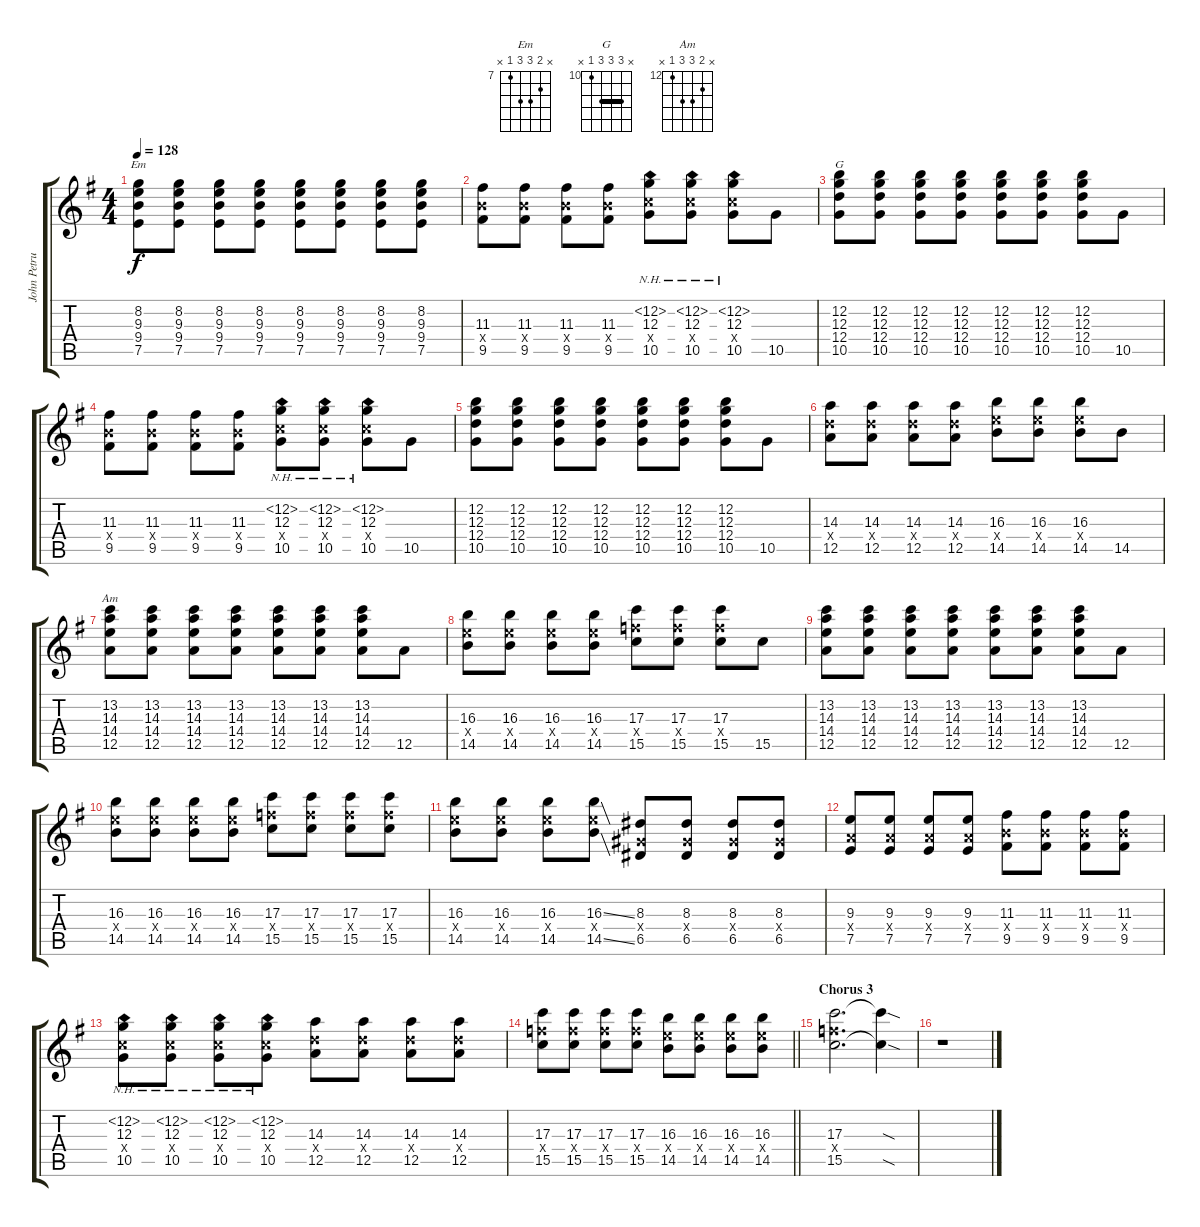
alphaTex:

\track ("John Petrucci (Lead)" "John Petru") {instrument distortionguitar}
\staff {score tabs}
\tuning (E4 B3 G3 D3 A2 E2) {hide}
\chord ("Em" x 8 9 9 7 x) {firstfret 7}
\chord ("G" x 12 12 12 10 x) {firstfret 10 barre 12}
\chord ("Am" x 13 14 14 12 x) {firstfret 12}
\ts (4 4)
\tempo 128
\clef g2
\ks eminor
(8.2 9.3 9.4 7.5).8{ch "Em" dy f} (8.2 9.3 9.4 7.5).8 (8.2 9.3 9.4 7.5).8 (8.2 9.3 9.4 7.5).8 (8.2 9.3 9.4 7.5).8 (8.2 9.3 9.4 7.5).8 (8.2 9.3 9.4 7.5).8 (8.2 9.3 9.4 7.5).8 |
(11.3 9.4{x} 9.5).8 (11.3 9.4{x} 9.5).8 (11.3 9.4{x} 9.5).8 (11.3 9.4{x} 9.5).8 (12.2{nh} 12.3 10.4{x} 10.5).8 (12.2{nh} 12.3 10.4{x} 10.5).8 (12.2{nh} 12.3 10.4{x} 10.5).8 10.5.8 |
(12.2 12.3 12.4 10.5).8{ch "G"} (12.2 12.3 12.4 10.5).8 (12.2 12.3 12.4 10.5).8 (12.2 12.3 12.4 10.5).8 (12.2 12.3 12.4 10.5).8 (12.2 12.3 12.4 10.5).8 (12.2 12.3 12.4 10.5).8 10.5.8 |
(11.3 9.4{x} 9.5).8 (11.3 9.4{x} 9.5).8 (11.3 9.4{x} 9.5).8 (11.3 9.4{x} 9.5).8 (12.2{nh} 12.3 10.4{x} 10.5).8 (12.2{nh} 12.3 10.4{x} 10.5).8 (12.2{nh} 12.3 10.4{x} 10.5).8 10.5.8 |
(12.2 12.3 12.4 10.5).8 (12.2 12.3 12.4 10.5).8 (12.2 12.3 12.4 10.5).8 (12.2 12.3 12.4 10.5).8 (12.2 12.3 12.4 10.5).8 (12.2 12.3 12.4 10.5).8 (12.2 12.3 12.4 10.5).8 10.5.8 |
(14.3 12.4{x} 12.5).8 (14.3 12.4{x} 12.5).8 (14.3 12.4{x} 12.5).8 (14.3 12.4{x} 12.5).8 (16.3 14.4{x} 14.5).8 (16.3 14.4{x} 14.5).8 (16.3 14.4{x} 14.5).8 14.5.8 |
(13.2 14.3 14.4 12.5).8{ch "Am"} (13.2 14.3 14.4 12.5).8 (13.2 14.3 14.4 12.5).8 (13.2 14.3 14.4 12.5).8 (13.2 14.3 14.4 12.5).8 (13.2 14.3 14.4 12.5).8 (13.2 14.3 14.4 12.5).8 12.5.8 |
(16.3 14.4{x} 14.5).8 (16.3 14.4{x} 14.5).8 (16.3 14.4{x} 14.5).8 (16.3 14.4{x} 14.5).8 (17.3 15.4{x} 15.5).8 (17.3 15.4{x} 15.5).8 (17.3 15.4{x} 15.5).8 15.5.8 |
(13.2 14.3 14.4 12.5).8 (13.2 14.3 14.4 12.5).8 (13.2 14.3 14.4 12.5).8 (13.2 14.3 14.4 12.5).8 (13.2 14.3 14.4 12.5).8 (13.2 14.3 14.4 12.5).8 (13.2 14.3 14.4 12.5).8 12.5.8 |
(16.3 14.4{x} 14.5).8 (16.3 14.4{x} 14.5).8 (16.3 14.4{x} 14.5).8 (16.3 14.4{x} 14.5).8 (17.3 15.4{x} 15.5).8 (17.3 15.4{x} 15.5).8 (17.3 15.4{x} 15.5).8 (17.3 15.4{x} 15.5).8 |
(16.3 14.4{x} 14.5).8 (16.3 14.4{x} 14.5).8 (16.3 14.4{x} 14.5).8 (16.3{ss} 14.4{x} 14.5{ss}).8 (8.3 6.4{x} 6.5).8 (8.3 6.4{x} 6.5).8 (8.3 6.4{x} 6.5).8 (8.3 6.4{x} 6.5).8 |
(9.3 7.4{x} 7.5).8 (9.3 7.4{x} 7.5).8 (9.3 7.4{x} 7.5).8 (9.3 7.4{x} 7.5).8 (11.3 9.4{x} 9.5).8 (11.3 9.4{x} 9.5).8 (11.3 9.4{x} 9.5).8 (11.3 9.4{x} 9.5).8 |
(12.2{nh} 12.3 10.4{x} 10.5).8 (12.2{nh} 12.3 10.4{x} 10.5).8 (12.2{nh} 12.3 10.4{x} 10.5).8 (12.2{nh} 12.3 10.4{x} 10.5).8 (14.3 12.4{x} 12.5).8 (14.3 12.4{x} 12.5).8 (14.3 12.4{x} 12.5).8 (14.3 12.4{x} 12.5).8 |
\barLineRight lightlight
(17.3 15.4{x} 15.5).8 (17.3 15.4{x} 15.5).8 (17.3 15.4{x} 15.5).8 (17.3 15.4{x} 15.5).8 (16.3 14.4{x} 14.5).8 (16.3 14.4{x} 14.5).8 (16.3 14.4{x} 14.5).8 (16.3 14.4{x} 14.5).8 |
\section ("" "Chorus 3")
(17.3 15.4{x} 15.5).2{d} (17.3{sod t} 15.5{sod t}).4 |
r.1
